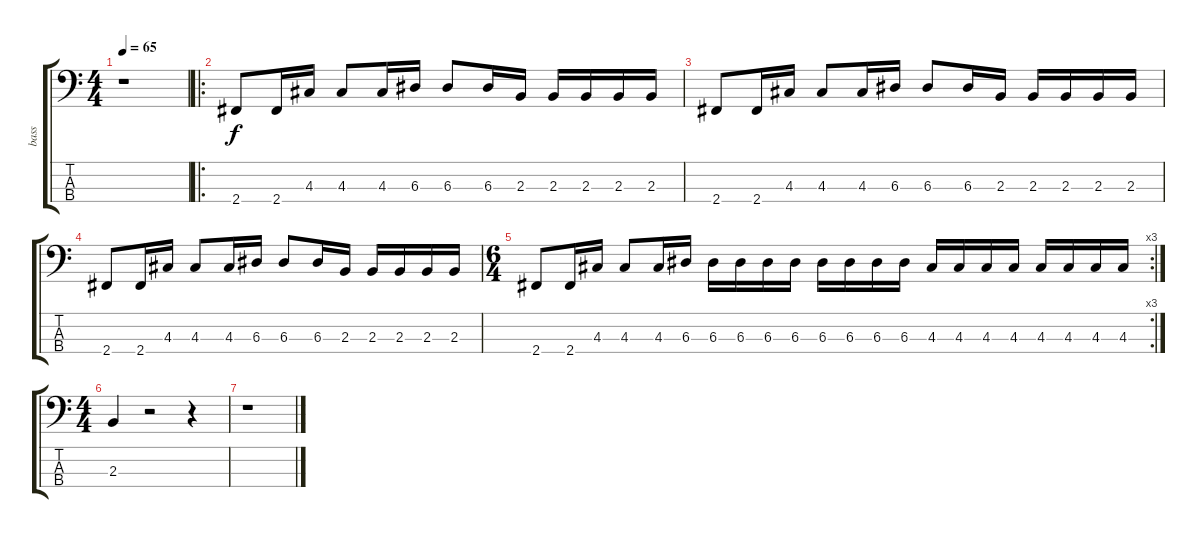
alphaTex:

\track ("bass" "bass") {instrument electricbassfinger}
\staff {score tabs}
\tuning (G2 D2 A1 E1) {hide}
\ts (4 4)
\tempo 65
\clef f4
\ks c
r.1{dy f} |
\ro
2.4.8 2.4.16 4.3.16 4.3.8 4.3.16 6.3.16 6.3.8 6.3.16 2.3.16 2.3.16 2.3.16 2.3.16 2.3.16 |
2.4.8 2.4.16 4.3.16 4.3.8 4.3.16 6.3.16 6.3.8 6.3.16 2.3.16 2.3.16 2.3.16 2.3.16 2.3.16 |
2.4.8 2.4.16 4.3.16 4.3.8 4.3.16 6.3.16 6.3.8 6.3.16 2.3.16 2.3.16 2.3.16 2.3.16 2.3.16 |
\rc 3
\ts (6 4)
2.4.8 2.4.16 4.3.16 4.3.8 4.3.16 6.3.16 6.3.16 6.3.16 6.3.16 6.3.16 6.3.16 6.3.16 6.3.16 6.3.16 4.3.16 4.3.16 4.3.16 4.3.16 4.3.16 4.3.16 4.3.16 4.3.16 |
\ts (4 4)
2.3.4 r.2 r.4 |
r.1
